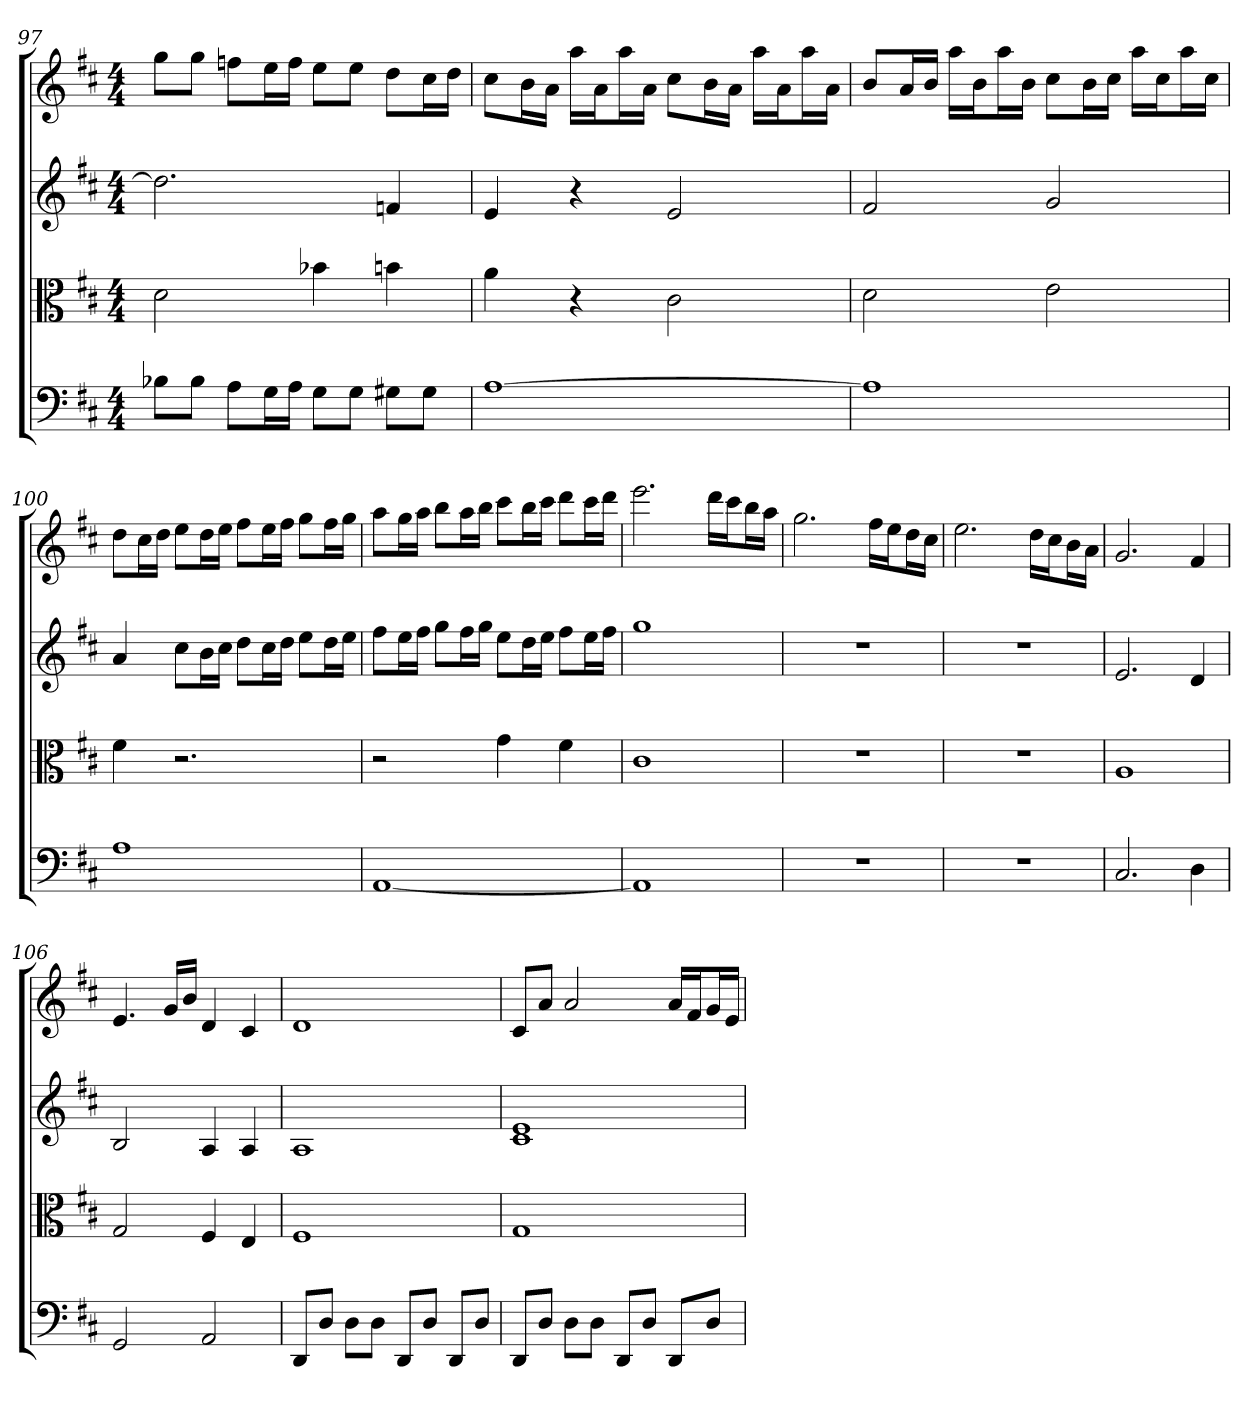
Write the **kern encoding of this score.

**kern	**kern	**kern	**kern
*part4	*part3	*part2	*part1
*staff4	*staff3	*staff2	*staff1
*clefF4	*clefC3	*	*
*k[f#c#]	*k[f#c#]	*k[f#c#]	*k[f#c#]
*D:	*D:	*D:	*D:
*M4/4	*M4/4	*M4/4	*M4/4
=97	=97	=97	=97
8B-X\L	2d	2.dd]	8ggL
8B-\J	.	.	8ggJ
8A\L	.	.	8ffnL
16G\L	.	.	16eeL
16A\JJ	.	.	16ffJJ
8G\L	4b-X	.	8eeL
8G\J	.	.	8eeJ
8G#X\L	4bn	4fn	8ddL
8G#\J	.	.	16cc#L
.	.	.	16ddJJ
=98	=98	=98	=98
[1A	4a	4e	8cc#L
.	.	.	16bL
.	.	.	16aJJ
.	4r	4r	16aaLL
.	.	.	16aJ
.	.	.	16aaL
.	.	.	16aJJ
.	2c#	2e	8cc#L
.	.	.	16bL
.	.	.	16aJJ
.	.	.	16aaLL
.	.	.	16aJ
.	.	.	16aaL
.	.	.	16aJJ
=99	=99	=99	=99
1A]	2d	2f#	8bL
.	.	.	16aL
.	.	.	16bJJ
.	.	.	16aaLL
.	.	.	16bJ
.	.	.	16aaL
.	.	.	16bJJ
.	2e	2g	8cc#L
.	.	.	16bL
.	.	.	16cc#JJ
.	.	.	16aaLL
.	.	.	16cc#J
.	.	.	16aaL
.	.	.	16cc#JJ
=100	=100	=100	=100
1A	4f#	4a	8ddL
.	.	.	16cc#L
.	.	.	16ddJJ
.	2.r	8cc#L	8eeL
.	.	16bL	16ddL
.	.	16cc#JJ	16eeJJ
.	.	8ddL	8ff#L
.	.	16cc#L	16eeL
.	.	16ddJJ	16ff#JJ
.	.	8eeL	8ggL
.	.	16ddL	16ff#L
.	.	16eeJJ	16ggJJ
=101	=101	=101	=101
[1AA	2r	8ff#L	8aaL
.	.	16eeL	16ggL
.	.	16ff#JJ	16aaJJ
.	.	8ggL	8bbL
.	.	16ff#L	16aaL
.	.	16ggJJ	16bbJJ
.	4g	8eeL	8ccc#L
.	.	16ddL	16bbL
.	.	16eeJJ	16ccc#JJ
.	4f#	8ff#L	8dddL
.	.	16eeL	16ccc#L
.	.	16ff#JJ	16dddJJ
=102	=102	=102	=102
1AA]	1c#	1gg	2.eee
.	.	.	16dddLL
.	.	.	16ccc#J
.	.	.	16bbL
.	.	.	16aaJJ
=103	=103	=103	=103
1r	1r	1r	2.gg
.	.	.	16ff#LL
.	.	.	16eeJ
.	.	.	16ddL
.	.	.	16cc#JJ
=104	=104	=104	=104
1r	1r	1r	2.ee
.	.	.	16ddLL
.	.	.	16cc#J
.	.	.	16bL
.	.	.	16aJJ
=105	=105	=105	=105
2.C#	1A	2.e	2.g
4D	.	4d	4f#
=106	=106	=106	=106
2GG	2G	2B	4.e
.	.	.	16gLL
.	.	.	16bJJ
2AA	4F#	4A	4d
.	4E	4A	4c#
=107	=107	=107	=107
8DD/L	1F#	1A	1d
8D/J	.	.	.
8D\L	.	.	.
8D\J	.	.	.
8DD/L	.	.	.
8D/J	.	.	.
8DD/L	.	.	.
8D/J	.	.	.
=108	=108	=108	=108
8DD/L	1G	1c# 1e	8c#L
8D/J	.	.	8aJ
8D\L	.	.	2a
8D\J	.	.	.
8DD/L	.	.	.
8D/J	.	.	.
8DD/L	.	.	16aLL
.	.	.	16f#J
8D/J	.	.	16gL
.	.	.	16eJJ
=	=	=	=
*-	*-	*-	*-
